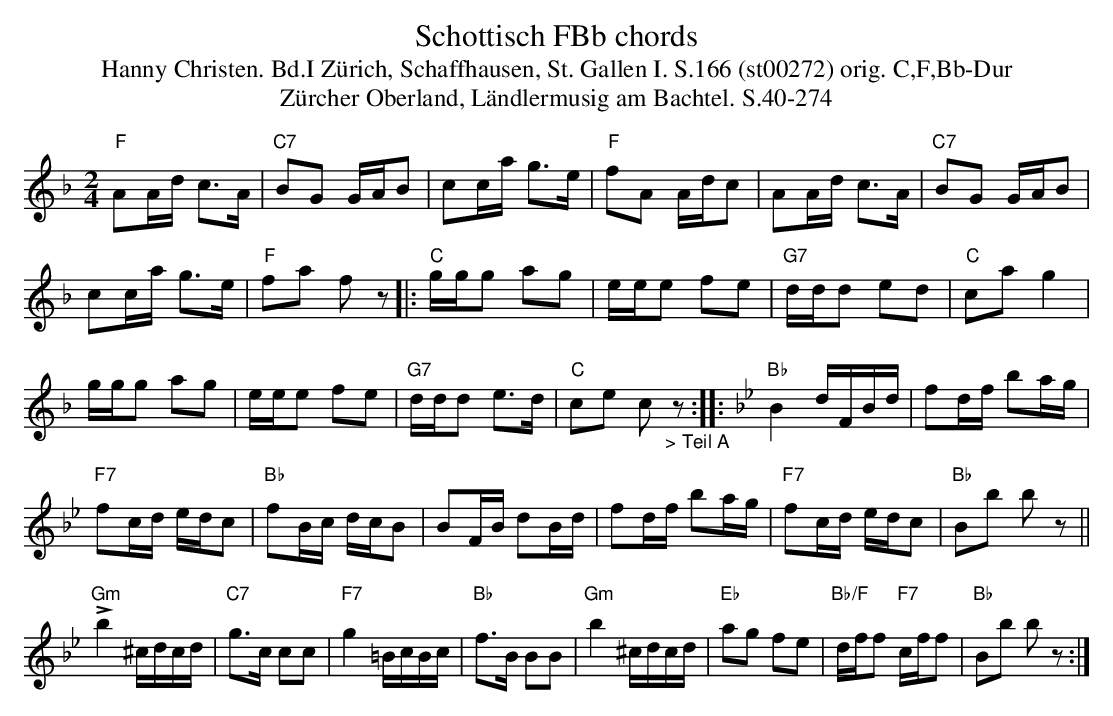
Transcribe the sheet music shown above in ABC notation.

X:1
T: Schottisch FBb chords
T:Hanny Christen. Bd.I Zürich, Schaffhausen, St. Gallen I. S.166 (st00272) orig. C,F,Bb-Dur
T: Z\"urcher Oberland, L\"andlermusig am Bachtel. S.40-274
M:2/4
L:1/16
K:F %%MIDI gchordon
"F"A2Ad c3A | "C7"B2G2 GAB2 | c2ca g3e | "F"f2A2 Adc2 | A2Ad c3A | "C7"B2G2 GAB2 |
c2ca g3e | "F"f2a2 f2z2 |: "C"ggg2 a2g2 | eee2 f2e2 | "G7"ddd2 e2d2 | "C"c2a2g4 |
ggg2 a2g2 | eee2 f2e2 | "G7"ddd2 e3d | "C"c2e2 c2"_> Teil A"z2 :: [K:Bb] "Bb"B4 dFBd | f2df b2ag |
"F7"f2cd edc2 | "Bb"f2Bc dcB2 | B2FB d2Bd | f2df b2ag | "F7"f2cd edc2 | "Bb"B2b2 b2z2 ||
"Gm"+>+b4 ^cdcd | "C7"g3c c2c2 | "F7"g4 =BcBc | "Bb"f3B B2B2 | "Gm"b4 ^cdcd | "Eb"a2g2 f2e2 | "Bb/F"dff2 "F7"cff2 | "Bb"B2b2 b2z2 :|
